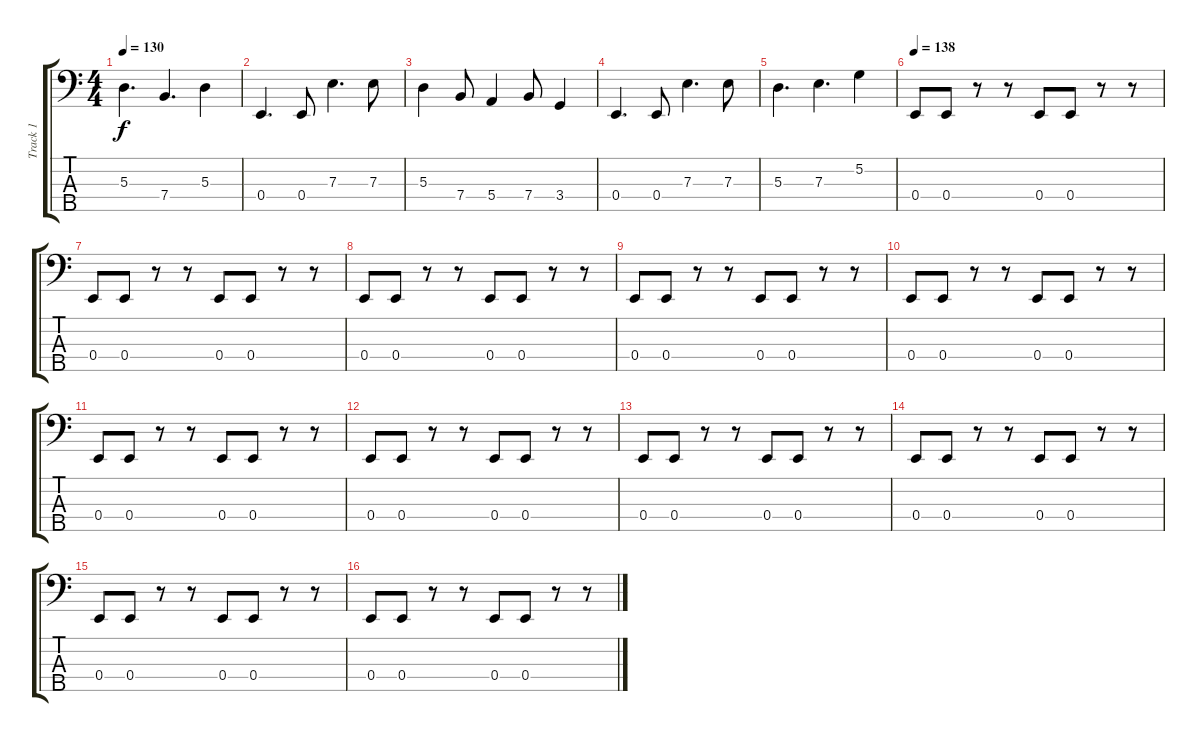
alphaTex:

\track ("Track 1" "Track 1") {instrument electricbassfinger}
\staff {score tabs}
\tuning (G2 D2 A1 E1 B0) {hide}
\ts (4 4)
\tempo 130
\clef f4
\ks c
5.3.4{d dy f} 7.4.4{d} 5.3.4 |
0.4.4{d} 0.4.8 7.3.4{d} 7.3.8 |
5.3.4 7.4.8 5.4.4 7.4.8 3.4.4 |
0.4.4{d} 0.4.8 7.3.4{d} 7.3.8 |
5.3.4{d} 7.3.4{d} 5.2.4 |
\tempo 138
0.4.8 0.4.8 r.8 r.8 0.4.8 0.4.8 r.8 r.8 |
0.4.8 0.4.8 r.8 r.8 0.4.8 0.4.8 r.8 r.8 |
0.4.8 0.4.8 r.8 r.8 0.4.8 0.4.8 r.8 r.8 |
0.4.8 0.4.8 r.8 r.8 0.4.8 0.4.8 r.8 r.8 |
0.4.8 0.4.8 r.8 r.8 0.4.8 0.4.8 r.8 r.8 |
0.4.8 0.4.8 r.8 r.8 0.4.8 0.4.8 r.8 r.8 |
0.4.8 0.4.8 r.8 r.8 0.4.8 0.4.8 r.8 r.8 |
0.4.8 0.4.8 r.8 r.8 0.4.8 0.4.8 r.8 r.8 |
0.4.8 0.4.8 r.8 r.8 0.4.8 0.4.8 r.8 r.8 |
0.4.8 0.4.8 r.8 r.8 0.4.8 0.4.8 r.8 r.8 |
0.4.8 0.4.8 r.8 r.8 0.4.8 0.4.8 r.8 r.8
